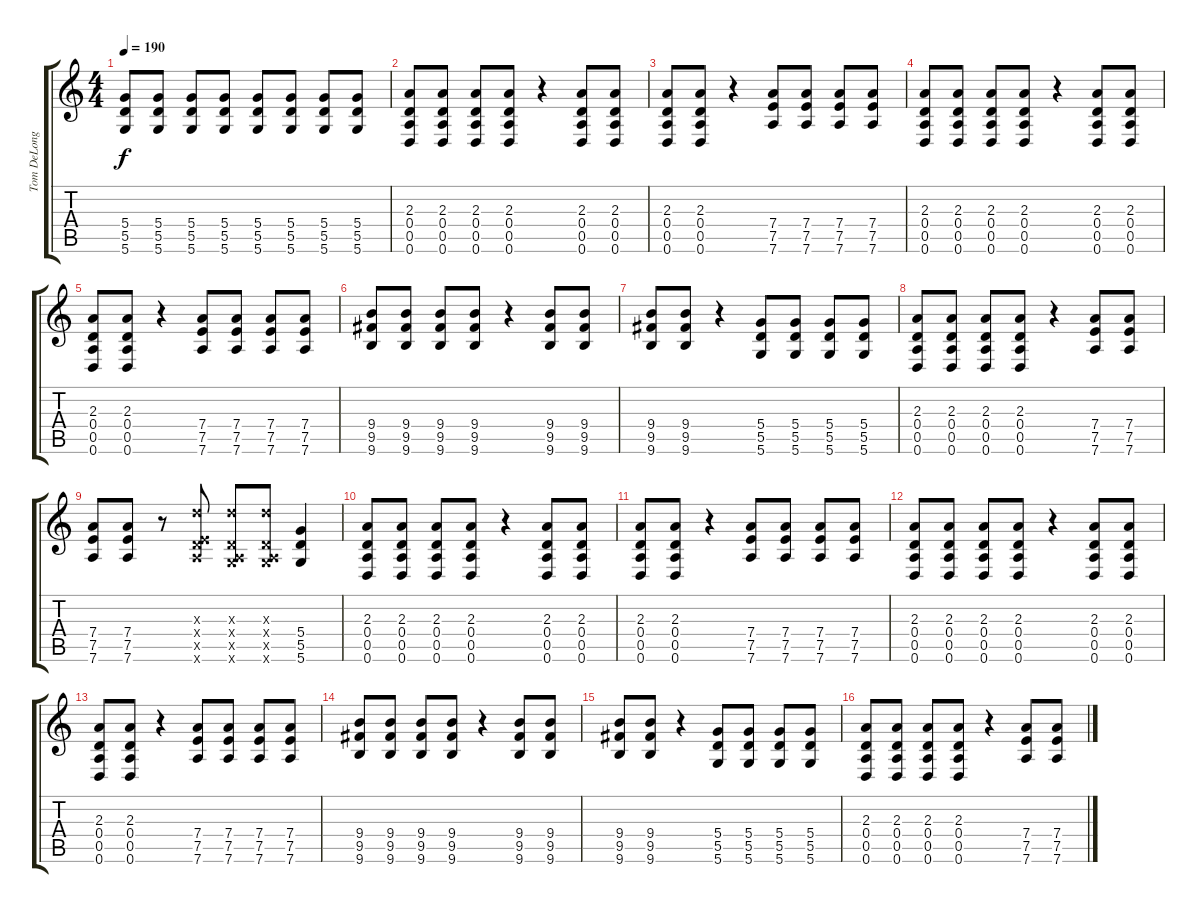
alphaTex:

\track ("Tom DeLonge" "Tom DeLong") {instrument distortionguitar}
\staff {score tabs}
\tuning (E4 B3 G3 D3 A2 D2) {hide}
\ts (4 4)
\tempo 190
\clef g2
\ks c
(5.4 5.5 5.6).8{dy f} (5.4 5.5 5.6).8 (5.4 5.5 5.6).8 (5.4 5.5 5.6).8 (5.4 5.5 5.6).8 (5.4 5.5 5.6).8 (5.4 5.5 5.6).8 (5.4 5.5 5.6).8 |
(2.3 0.4 0.5 0.6).8 (2.3 0.4 0.5 0.6).8 (2.3 0.4 0.5 0.6).8 (2.3 0.4 0.5 0.6).8 r.4 (2.3 0.4 0.5 0.6).8 (2.3 0.4 0.5 0.6).8 |
(2.3 0.4 0.5 0.6).8 (2.3 0.4 0.5 0.6).8 r.4 (7.4 7.5 7.6).8 (7.4 7.5 7.6).8 (7.4 7.5 7.6).8 (7.4 7.5 7.6).8 |
(2.3 0.4 0.5 0.6).8 (2.3 0.4 0.5 0.6).8 (2.3 0.4 0.5 0.6).8 (2.3 0.4 0.5 0.6).8 r.4 (2.3 0.4 0.5 0.6).8 (2.3 0.4 0.5 0.6).8 |
(2.3 0.4 0.5 0.6).8 (2.3 0.4 0.5 0.6).8 r.4 (7.4 7.5 7.6).8 (7.4 7.5 7.6).8 (7.4 7.5 7.6).8 (7.4 7.5 7.6).8 |
(9.4 9.5 9.6).8 (9.4 9.5 9.6).8 (9.4 9.5 9.6).8 (9.4 9.5 9.6).8 r.4 (9.4 9.5 9.6).8 (9.4 9.5 9.6).8 |
(9.4 9.5 9.6).8 (9.4 9.5 9.6).8 r.4 (5.4 5.5 5.6).8 (5.4 5.5 5.6).8 (5.4 5.5 5.6).8 (5.4 5.5 5.6).8 |
(2.3 0.4 0.5 0.6).8 (2.3 0.4 0.5 0.6).8 (2.3 0.4 0.5 0.6).8 (2.3 0.4 0.5 0.6).8 r.4 (7.4 7.5 7.6).8 (7.4 7.5 7.6).8 |
(7.4 7.5 7.6).8 (7.4 7.5 7.6).8 r.8 (7.3{x} 0.4{x} 7.5{x} 7.6{x}).8 (7.3{x} 0.4{x} 0.5{x} 5.6{x}).8 (7.3{x} 0.4{x} 0.5{x} 5.6{x}).8 (5.4 5.5 5.6).4 |
(2.3 0.4 0.5 0.6).8 (2.3 0.4 0.5 0.6).8 (2.3 0.4 0.5 0.6).8 (2.3 0.4 0.5 0.6).8 r.4 (2.3 0.4 0.5 0.6).8 (2.3 0.4 0.5 0.6).8 |
(2.3 0.4 0.5 0.6).8 (2.3 0.4 0.5 0.6).8 r.4 (7.4 7.5 7.6).8 (7.4 7.5 7.6).8 (7.4 7.5 7.6).8 (7.4 7.5 7.6).8 |
(2.3 0.4 0.5 0.6).8 (2.3 0.4 0.5 0.6).8 (2.3 0.4 0.5 0.6).8 (2.3 0.4 0.5 0.6).8 r.4 (2.3 0.4 0.5 0.6).8 (2.3 0.4 0.5 0.6).8 |
(2.3 0.4 0.5 0.6).8 (2.3 0.4 0.5 0.6).8 r.4 (7.4 7.5 7.6).8 (7.4 7.5 7.6).8 (7.4 7.5 7.6).8 (7.4 7.5 7.6).8 |
(9.4 9.5 9.6).8 (9.4 9.5 9.6).8 (9.4 9.5 9.6).8 (9.4 9.5 9.6).8 r.4 (9.4 9.5 9.6).8 (9.4 9.5 9.6).8 |
(9.4 9.5 9.6).8 (9.4 9.5 9.6).8 r.4 (5.4 5.5 5.6).8 (5.4 5.5 5.6).8 (5.4 5.5 5.6).8 (5.4 5.5 5.6).8 |
(2.3 0.4 0.5 0.6).8 (2.3 0.4 0.5 0.6).8 (2.3 0.4 0.5 0.6).8 (2.3 0.4 0.5 0.6).8 r.4 (7.4 7.5 7.6).8 (7.4 7.5 7.6).8
